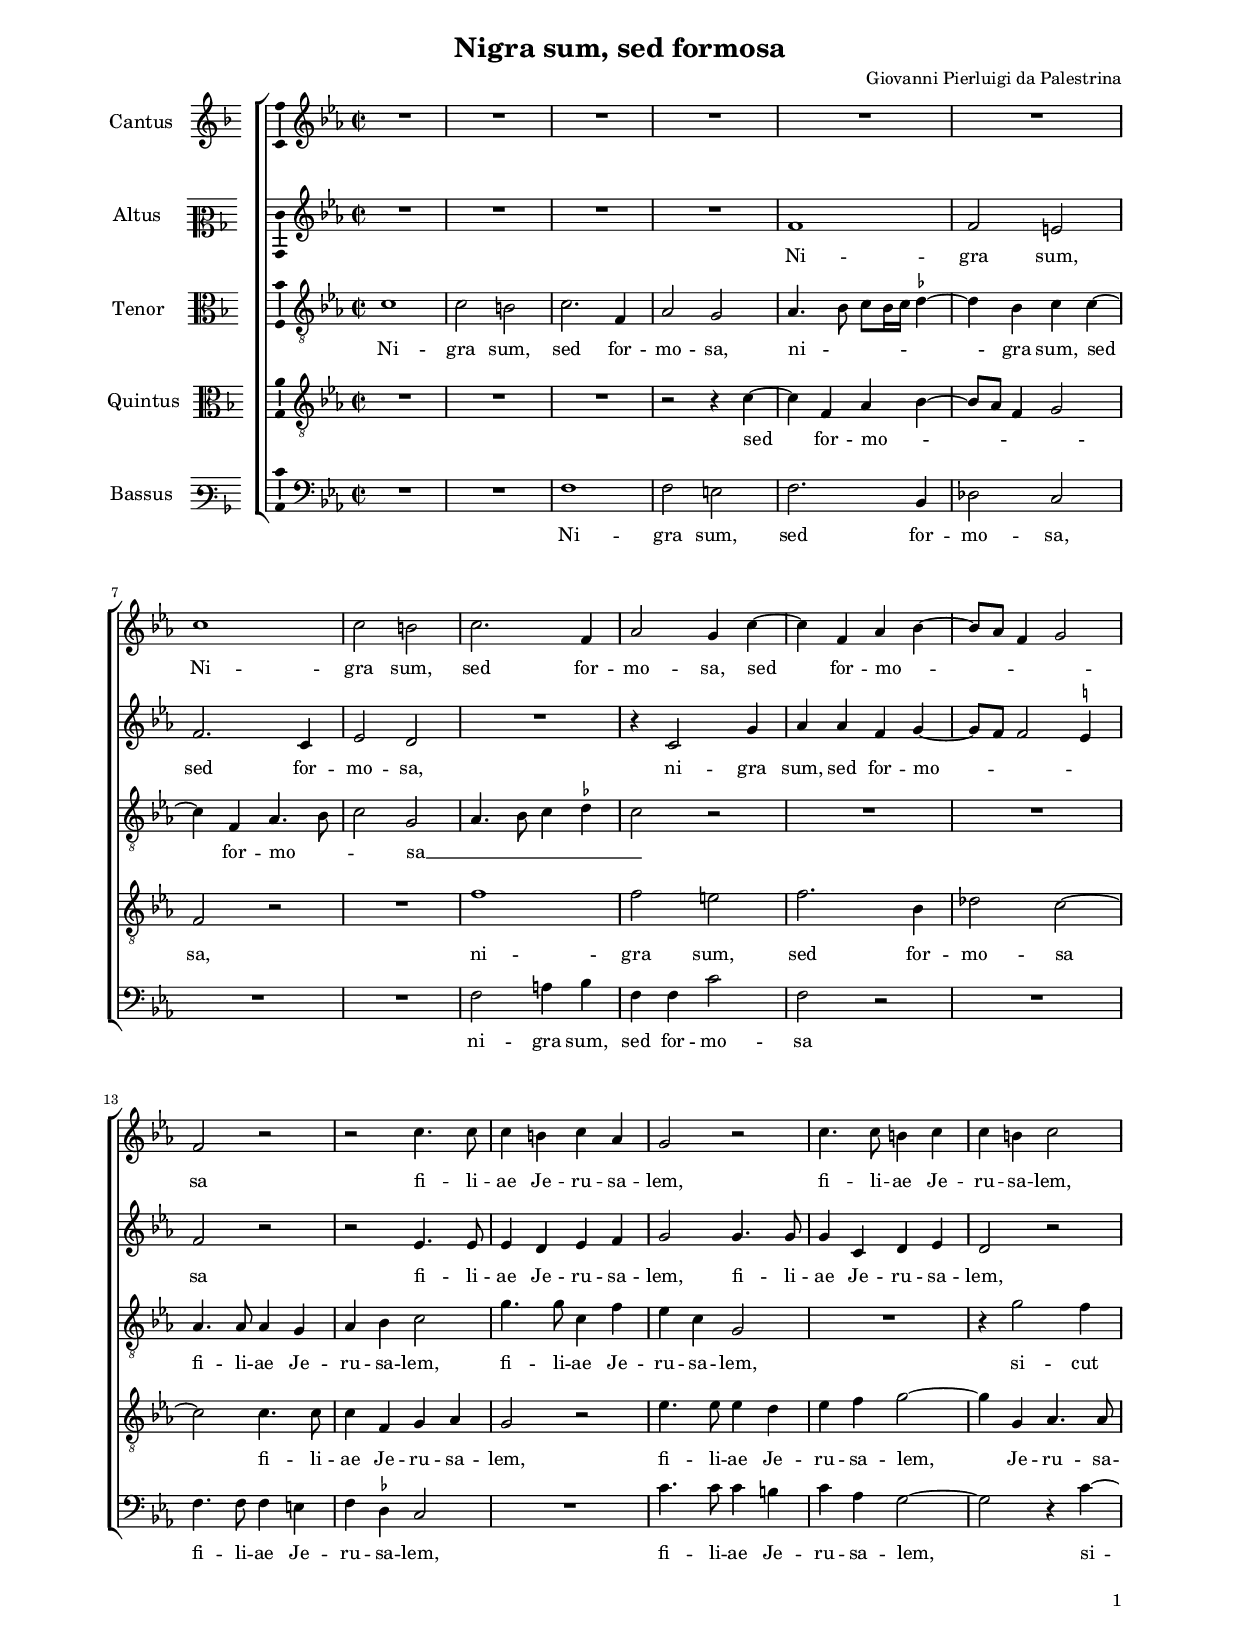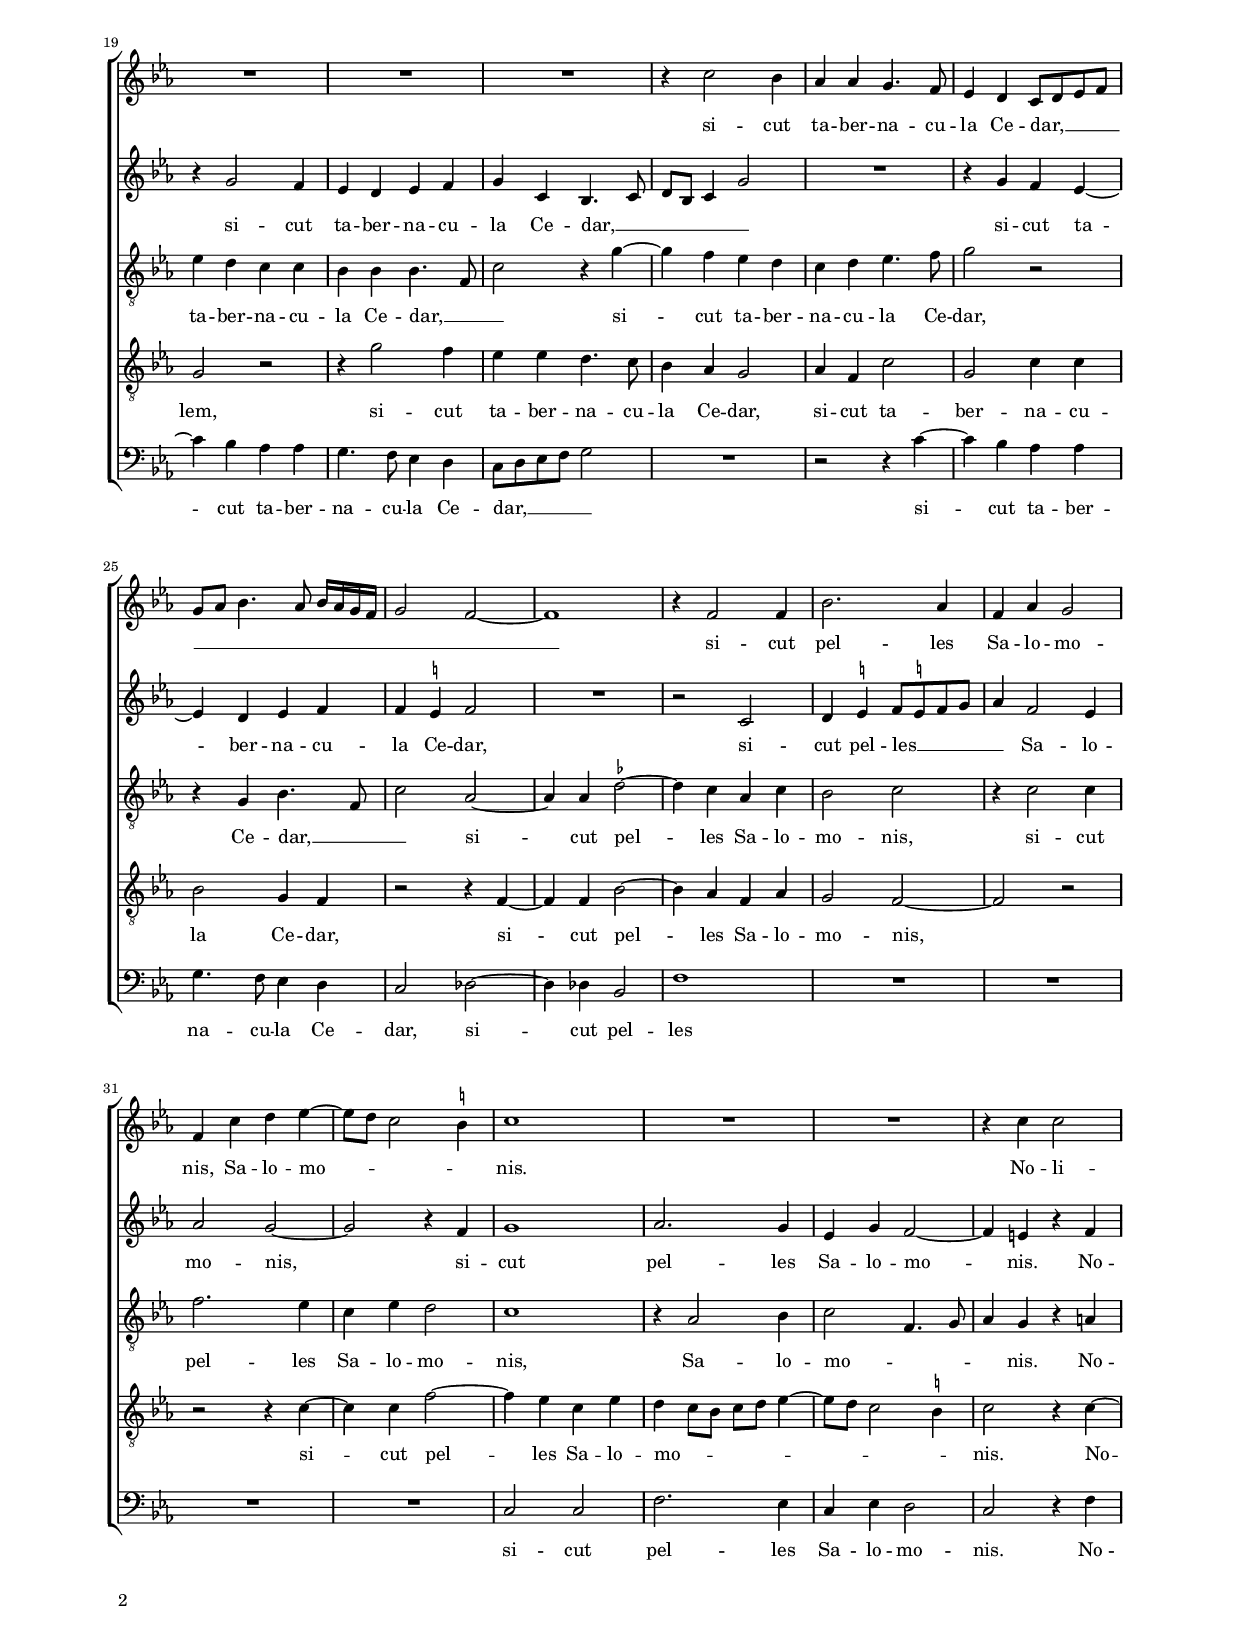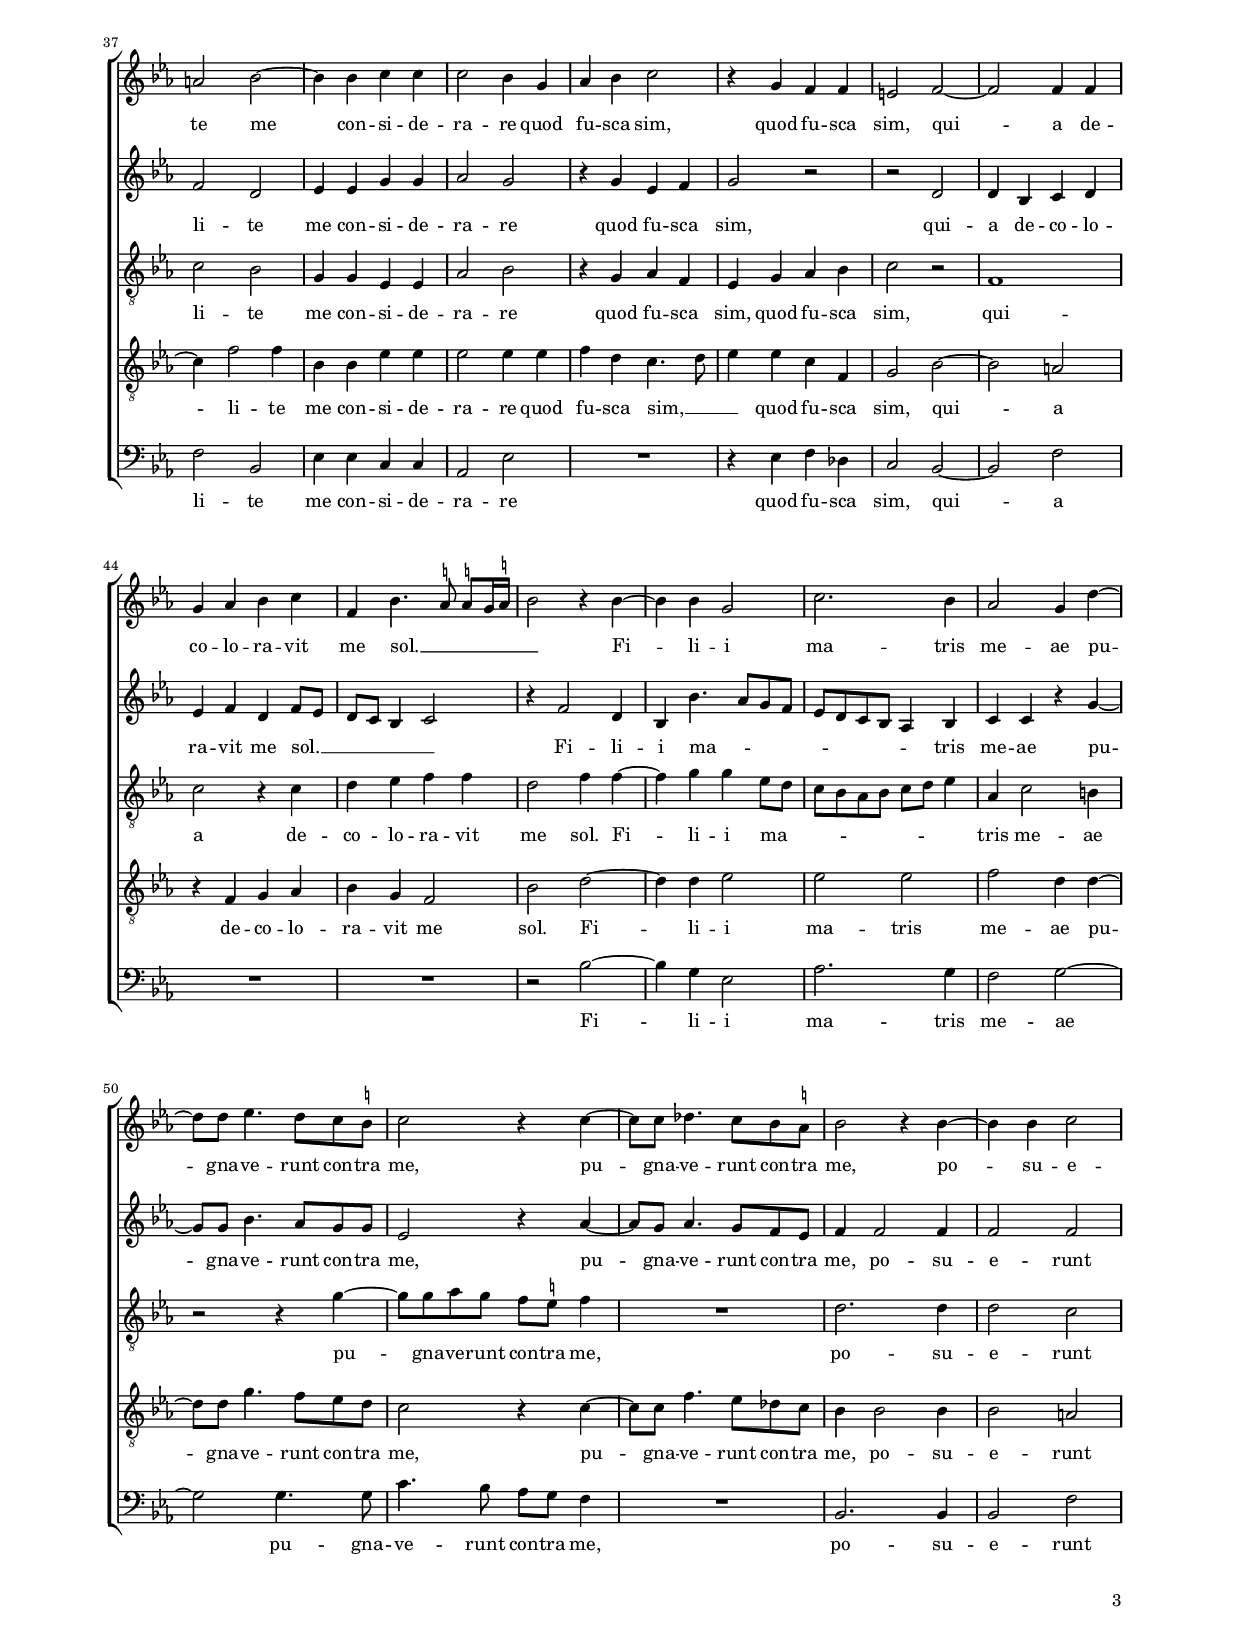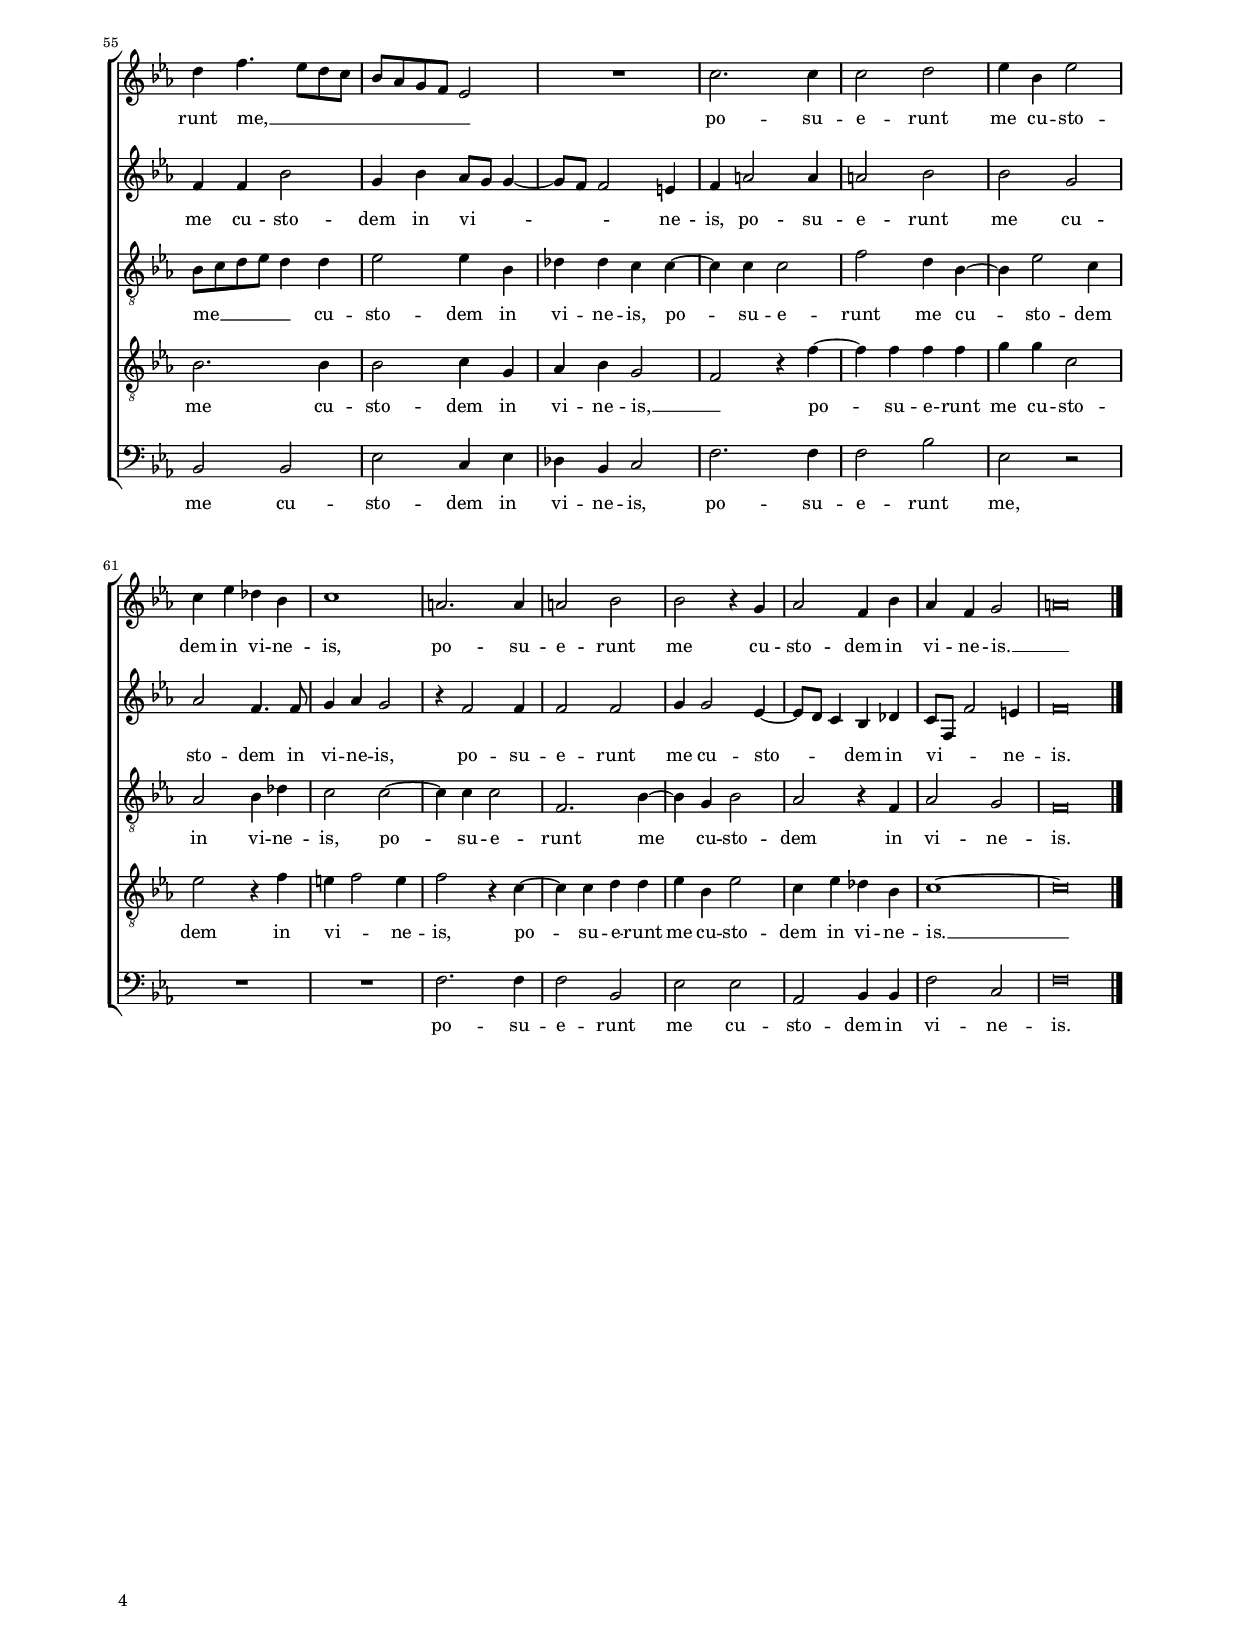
\header
{
  title="Nigra sum, sed formosa"
  composer="Giovanni Pierluigi da Palestrina"
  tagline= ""
}

\version "2.24.1"
\language deutsch
#(set-global-staff-size 15)
% #(set-default-paper-size "letter")
#(ly:set-option 'point-and-click #f)


\paper
	{
	top-margin = 1.8 \cm
	bottom-margin = 1.2 \cm
	left-margin = 2 \cm
	right-margin = 2 \cm
	ragged-bottom = ##f
	ragged-last-bottom = ##t
	print-page-number = ##f
	system-system-spacing = #'((basic-distance . 17) (minimum-distance . 14) (padding . 5) (strechability . 150))
	oddFooterMarkup=\markup   \fill-line { "" \fromproperty #'page:page-number-string }
	evenFooterMarkup=\markup  \fill-line { \fromproperty #'page:page-number-string "" }
	last-bottom-spacing = #'((basic-distance . 12) (minimum-distance . 7) (padding . 4))
%	systems-per-page = 3
%       page-count = 3
%	min-systems-per-page = 3
%	markup-system-spacing.basic-distance = #12
%	print-all-headers = ##t
%	print-first-page-number = ##t
%	first-page-number = 1
	}

	
global = {
	\key f \major
	\time 2/2
	\set Score.tempoHideNote = ##t
	\tempo 4 = 95
	\skip 1*67
	\set Score.measureLength = #(ly:make-moment 2/1)
	\skip 1*2 \bar "|."
	}

	ficta = { \once \set suggestAccidentals = ##t }

	forget = #(define-music-function (music) (ly:music?) #{
		\accidentalStyle forget
		$music
		\accidentalStyle default
		#})


incipitcantus = \markup { \score {
	{
	\set Staff.instrumentName = \markup { \fontsize #1 "Cantus" }
	\key f \major
	\clef violin
	s4 \bar ""
	}
	\layout  {
	raggedright = ##t
	indent = 1.6 \cm
	line-width = 2.2\cm
	\context { \Staff \remove Time_signature_engraver }
	\override Staff.Clef.Y-extent = #'(0 . 0)
	}} \hspace #1 }

      
incipitaltus = \markup { \score {
	{
	\set Staff.instrumentName = \markup { \fontsize #1 "Altus" }
	\key f \major
	\clef mezzosoprano
	s4 \bar ""
	}
	\layout  {
	raggedright = ##t
	indent = 1.6 \cm
	line-width = 2.2\cm
	\context { \Staff \remove Time_signature_engraver }
	\override Staff.Clef.Y-extent = #'(0 . 0)
	}} \hspace #1 }


incipittenor = \markup { \score {
	{
	\set Staff.instrumentName = \markup { \fontsize #1 "Tenor" }
	\key f \major
	\clef alto
	s4 \bar ""
	}
	\layout  {
	raggedright = ##t
	indent = 1.6 \cm
	line-width = 2.2\cm
	\context { \Staff \remove Time_signature_engraver }
	\override Staff.Clef.Y-extent = #'(0 . 0)
	}} \hspace #1 }
      
      
incipitquintus = \markup { \score {
	{
	\set Staff.instrumentName = \markup { \fontsize #1 "Quintus" }
	\key f \major
	\clef alto
	s4 \bar ""
	}
	\layout  {
	raggedright = ##t
	indent = 1.6 \cm
	line-width = 2.2\cm
	\context { \Staff \remove Time_signature_engraver }
	\override Staff.Clef.Y-extent = #'(0 . 0)
	}} \hspace #1 }
      
      
incipitbassus = \markup { \score {
	{
	\set Staff.instrumentName = \markup { \fontsize #1 "Bassus" }
	\key f \major
	\clef varbaritone
	s4 \bar ""
	}
	\layout  {
	raggedright = ##t
	indent = 1.6 \cm
	line-width = 2.2\cm
	\context { \Staff \remove Time_signature_engraver }
	\override Staff.Clef.Y-extent = #'(0 . 0)
	}} \hspace #1 }


cantus =  \relative c''
	{
	R1
	R1
	R1
	R1
%5
	R1 |
	R1 \break \noPageBreak
	d1
	d2 cis
	d2. g,4
%10
	b2 a4 d~ |
	d4 g, b c~
	c8 b g4 a2 \break \noPageBreak
	g2 r
	r2 d'4. d8
%15
	d4 cis d b |
	a2 r
	d4. d8 cis4 d
	d4 cis d2 \pageBreak
	R1
%20
	R1 |
	R1
	r4 d2 c4
	b4 b a4. g8
	f4 e d8 e f g \break \noPageBreak
%25
	a8 b c4. b8 c16[ b a g] |
	a2 g~
	g1
	r4 g2 g4
	c2. b4
%30
	g4 b a2 | \break \noPageBreak
	g4 d' e f~
	f8 e d2 \ficta cis4
	d1
	R1
%35
	R1 |
	r4 d d2 \pageBreak
	h2 c~
	c4 c d d
	d2 c4 a
%40
	b4 c d2 |
	r4 a g g
	fis2 g~
	g2 g4 g \break \noPageBreak
	a4 b c d
%45
	g,4 c4. \ficta h8 \ficta h!8[ a16 \ficta h!] |
	c2 r4 c~
	c4 c a2
	d2. c4
	b2 a4 e'~ \break \noPageBreak
%50
	e8 e f4. e8 d \ficta cis |
	d2 r4 d~
	d8 d es4. d8 c \ficta h
	c2 r4 c~
	c4 c d2 \pageBreak
%55
	e4 g4. f8 e d |
	c8 b a g f2
	R1
	d'2. d4
	d2 e
%60
	f4 c f2 | \break \noPageBreak
	d4 f es c
	d1
	h2. h4
	h2 c
%65
	c2 r4 a |
	b2 g4 c
	b4 g a2
	h\breve |
	}


altus =  \relative c'
	{
	R1
	R1
	R1
	R1
%5
	g'1 |
	g2 fis
	g2. d4
	f2 e
	R1
%10
	r4 d2 a'4 |
	b4 b g a~
	a8 g g2 \ficta fis4
	g2 r
	r2 f4. f8
%15
	f4 e f g |
	a2 a4. a8
	a4 d, e f
	e2 r
	r4 a2 g4
%20
	f4 e f g |
	a4 d, c4. d8
	e8 c d4 a'2
	R1
	r4 a g f~
%25
	f4 e f g |
	g4 \ficta fis g2
	R1
	r2 d
	e4 \ficta fis g8 \ficta fis! g a
%30
	b4 g2 f4 |
	b2 a~
	a2 r4 g
	a1
	b2. a4
%35
	f4 a g2~ |
	g4 fis r g
	g2 e
	f4 f a a
	b2 a
	r4 a f g
%40
	a2 r |
	r2 e
	e4 c d e
	f4 g e g8 f
	e8 d c4 d2
%45
	r4 g2 e4 |
	c4 c'4. b8 a g
	f8 e d c b4 c
	d4 d r a'~
	a8 a c4. b8 a a
%50
	f2 r4 b~ |
	b8 a b4. a8 g f
	g4 g2 g4
	g2 g
	g4 g c2
%55
	a4 c b8 a a4~ |
	a8 g g2 fis4
	g4 h2 h4
	h2 c
	c2 a
%60
	b2 g4. g8 |
	a4 b a2
	r4 g2 g4
	g2 g
	a4 a2 f4~
%65
	f8 e d4 c es |
	d8 g, g'2 fis4
	g\breve |
	}


tenor =  \relative c'
	{
	d1
	d2 cis
	d2. g,4
	b2 a
%5
	b4. c8 d8[ c16 d] \ficta es4~
	\ficta es4 c d d~
	d4 g, b4. c8
	d2 a
	b4. c8 d4 \ficta es
%10
	d2 r |
	R1
	R1
	b4. b8 b4 a
	b4 c d2
%15
	a'4. a8 d,4 g |
	f4 d a2
	R1
	r4 a'2 g4
	f4 e d d
%20
	c4 c c4. g8 |
	d'2 r4 a'~
	a4 g f e
	d4 e f4. g8
	a2 r
%25
	r4 a, c4. g8 |
	d'2 b~
	b4 b \ficta es2~
	\ficta es4 d b d
	c2 d
%30
	r4 d2 d4 |
	g2. f4
	d4 f e2
	d1
	r4 b2 c4
%35
	d2 g,4. a8 |
	b4 a r h
	d2 c
	a4 a f f
	b2 c
%40
	r4 a b g |
	f4 a b c
	d2 r
	g,1
	d'2 r4 d
%45
	e4 f g g |
	e2 g4 g~
	g4 a a f8 e
	d8 c b c d e f4
	b,4 d2 cis4
%50
	r2 r4 a'~ |
	a8 a b a g \ficta fis g4
	R1
	e2. e4
	e2 d
%55
	c8 d e f e4 e |
	f2 f4 c
	es4 es d d~
	d4 d d2
	g2 e4 c~
%60
	c4 f2 d4 |
	b2 c4 es
	d2 d~
	d4 d d2
	g,2. c4~
%65
	c4 a c2 |
	b2 r4 g
	b2 a
	g\breve |
	}


quintus  =  \relative c'
	{
	R1
	R1
	R1
	r2 r4 d~
%5
	d4 g, b c~ |
	c8 b g4 a2
	g2 r
	R1
	g'1
%10
	g2 fis |
	g2. c,4
	es2 d~
	d2 d4. d8
	d4 g, a b
%15
	a2 r |
	f'4. f8 f4 e
	f4 g a2~
	a4 a, b4. b8
	a2 r
%20
	r4 a'2 g4 |
	f4 f e4. d8
	c4 b a2
	b4 g d'2
	a2 d4 d
%25
	c2 a4 g |
	r2 r4 g~
	g4 g c2~
	c4 b g b
	a2 g~
%30
	g2 r |
	r2 r4 d'~
	d4 d g2~
	g4 f d f
	e4 d8 c d e f4~
%35
	f8 e d2 \ficta cis4 |
	d2 r4 d~
	d4 g2 g4
	c,4 c f f
	f2 f4 f
%40
	g4 e d4. e8 |
	f4 f d g,
	a2 c~
	c2 h
	r4 g a b
%45
	c4 a g2 |
	c2 e~
	e4 e f2
	f2 f
	g2 e4 e~
%50
	e8 e a4. g8 f e |
	d2 r4 d~
	d8 d g4. f8 es d
	c4 c2 c4
	c2 h
%55
	c2. c4 |
	c2 d4 a
	b4 c a2
	g2 r4 g'~
	g4 g g g
%60
	a4 a d,2 |
	f2 r4 g
	fis4 g2 fis4
	g2 r4 d~
	d4 d e e
%65
	f4 c f2 |
	d4 f es c
	d1~
	d\breve |
	}


bassus  =  \relative c
	{
	R1
	R1
	g'1
	g2 fis
%5
	g2. c,4 |
	es2 d
	R1
	R1
	g2 h4 c
%10
	g4 g d'2 |
	g,2 r
	R1
	g4. g8 g4 fis
	g4 \ficta es d2
%15
	R1 |
	d'4. d8 d4 cis
	d4 b a2~
	a2 r4 d~
	d4 c b b
%20
	a4. g8 f4 e |
	d8 e f g a2
	R1
	r2 r4 d~
	d4 c b b
%25
	a4. g8 f4 e |
	d2 es~
	es4 es c2
	g'1
	R1
%30
	R1 |
	R1
	R1
	d2 d
	g2. f4
%35
	d4 f e2 |
	d2 r4 g
	g2 c,
	f4 f d d
	b2 f'
%40
	R1 |
	r4 f g es
	d2 c~
	c2 g'
	R1
%45
	R1 |
	r2 c~
	c4 a f2
	b2. a4
	g2 a~
%50
	a2 a4. a8 |
	d4. c8 b a g4
	R1
	c,2. c4
	c2 g'
%55
	c,2 c |
	f2 d4 f
	es4 c d2
	g2. g4
	g2 c
%60
	f,2 r |
	R1
	R1
	g2. g4
	g2 c,
%65
	f2 f |
	b,2 c4 c
	g'2 d
	g\breve |
	}


lyricscantus = \lyricmode {
	Ni -- gra sum, sed for -- mo -- sa,
	sed for -- mo -- _ _ _ _ sa
	fi -- li -- ae Je -- ru -- sa -- lem,
	fi -- li -- ae Je -- ru -- sa -- lem,
	si -- cut ta -- ber -- na -- cu -- la Ce -- dar, __ _ _ _ _ _ _ _ _ _ _ _ _ _ 
	si -- cut pel -- les Sa -- lo -- mo -- nis,
	Sa -- lo -- mo -- _ _ _ nis.
	No -- li -- te me con -- si -- de -- ra -- re 
	quod fu -- sca sim,
	quod fu -- sca sim,
	qui -- a de -- co -- lo -- ra -- vit me sol. __ _ _ _ _ _
	Fi -- li -- i ma -- tris me -- ae 
	pu -- gna -- ve -- runt con -- tra me,
	pu -- gna -- ve -- runt con -- tra me,
	po -- su -- e -- runt me, __ _ _ _ _ _ _ _ _
	po -- su -- e -- runt me cu -- sto -- dem in vi -- ne -- is,
	po -- su -- e -- runt me cu -- sto -- dem in vi -- ne -- is. __ _
	}


lyricsaltus = \lyricmode {
	Ni -- gra sum, sed for -- mo -- sa,
	ni -- gra sum, sed for -- mo -- _ _ _ sa
	fi -- li -- ae Je -- ru -- sa -- lem,
	fi -- li -- ae Je -- ru -- sa -- lem,
	si -- cut ta -- ber -- na -- cu -- la Ce -- dar, __ _ _ _ _ _
	si -- cut ta -- ber -- na -- cu -- la Ce -- dar,
	si -- cut pel -- les __ _ _ _ _ Sa -- lo -- mo -- nis,
	si -- cut pel -- les Sa -- lo -- mo -- nis.
	No -- li -- te me con -- si -- de -- ra -- re 
	quod fu -- sca sim,
	qui -- a de -- co -- lo -- ra -- vit me sol. __ _ _ _ _ _
	Fi -- li -- i ma -- _ _ _ _ _ _ _ _ tris me -- ae 
	pu -- gna -- ve -- runt con -- tra me,
	pu -- gna -- ve -- runt con -- tra me,
	po -- su -- e -- runt me cu -- sto -- dem in vi -- _ _ _ _ ne -- is,
	po -- su -- e -- runt me cu -- sto -- dem in vi -- ne -- is,
	po -- su -- e -- runt me cu -- sto -- _ _ dem in vi -- _ _ ne -- is.
	}


lyricstenor = \lyricmode {
	Ni -- gra sum, sed for -- mo -- sa,
	ni -- _ _ _ _ _ gra sum, sed for -- mo -- _ _ sa __ _ _ _ _ _
	fi -- li -- ae Je -- ru -- sa -- lem,
	fi -- li -- ae Je -- ru -- sa -- lem,
	si -- cut ta -- ber -- na -- cu -- la Ce -- dar, __ _ _
	si -- cut ta -- ber -- na -- cu -- la Ce -- dar,
	Ce -- dar, __ _ _ 
	si -- cut pel -- les Sa -- lo -- mo -- nis,
	si -- cut pel -- les Sa -- lo -- mo -- nis,
	Sa -- lo -- mo -- _ _ _ nis.
	No -- li -- te me con -- si -- de -- ra -- re 
	quod fu -- sca sim,
	quod fu -- sca sim,
	qui -- a de -- co -- lo -- ra -- vit me sol.
	Fi -- li -- i ma -- _ _ _ _ _ _ _ _ tris me -- ae 
	pu -- gna -- ve -- runt con -- tra me,
	po -- su -- e -- runt me __ _ _ _ _ cu -- sto -- dem in vi -- ne -- is,
	po -- su -- e -- runt me cu -- sto -- dem in vi -- ne -- is,
	po -- su -- e -- runt me cu -- sto -- dem in vi -- ne -- is.
	}


lyricsquintus = \lyricmode {
	sed for -- mo -- _ _ _ _ sa,
	ni -- gra sum, sed for -- mo -- sa
	fi -- li -- ae Je -- ru -- sa -- lem,
	fi -- li -- ae Je -- ru -- sa -- lem,
	Je -- ru -- sa -- lem,
	si -- cut ta -- ber -- na -- cu -- la Ce -- dar,
	si -- cut ta -- ber -- na -- cu -- la Ce -- dar,
	si -- cut pel -- les Sa -- lo -- mo -- nis,
	si -- cut pel -- les Sa -- lo -- mo -- _ _ _ _ _ _ _ _ nis.
	No -- li -- te me con -- si -- de -- ra -- re 
	quod fu -- sca sim, __ _ _
	quod fu -- sca sim,
	qui -- a de -- co -- lo -- ra -- vit me sol.
	Fi -- li -- i ma -- tris me -- ae 
	pu -- gna -- ve -- runt con -- tra me,
	pu -- gna -- ve -- runt con -- tra me,
	po -- su -- e -- runt me cu -- sto -- dem in vi -- ne -- is, __ _
	po -- su -- e -- runt me cu -- sto -- dem in vi -- _ ne -- is,
	po -- su -- e -- runt me cu -- sto -- dem in vi -- ne -- is. __
	}


lyricsbassus = \lyricmode {
	Ni -- gra sum, sed for -- mo -- sa,
	ni -- gra sum, sed for -- mo -- sa
	fi -- li -- ae Je -- ru -- sa -- lem,
	fi -- li -- ae Je -- ru -- sa -- lem,
	si -- cut ta -- ber -- na -- cu -- la Ce -- dar, __ _ _ _ _
	si -- cut ta -- ber -- na -- cu -- la Ce -- dar,
	si -- cut pel -- les
	si -- cut pel -- les Sa -- lo -- mo -- nis.
	No -- li -- te me con -- si -- de -- ra -- re
	quod fu -- sca sim,
	qui -- a
	Fi -- li -- i ma -- tris me -- ae 
	pu -- gna -- ve -- runt con -- tra me,
	po -- su -- e -- runt me cu -- sto -- dem in vi -- ne -- is,
	po -- su -- e -- runt me,
	po -- su -- e -- runt me cu -- sto -- dem in vi -- ne -- is.
	}


\score
{  
	\transpose f es {
	\new ChoirStaff \with { \override StaffGrouper.staff-staff-spacing.basic-distance = #12 }
	<<

	\new Staff << \global
	\new Voice="v1" {
		\set Staff.instrumentName=\incipitcantus
%		\set Staff.instrumentName= "S"
		\set Staff.midiInstrument = "reed organ"
		\clef violin
		\cantus }
	\new Lyrics \lyricsto "v1" {\lyricscantus }
	>>


	\new Staff << \global
	\new Voice="v2" {
		\set Staff.instrumentName=\incipitaltus
%		\set Staff.instrumentName= "A"
		\set Staff.midiInstrument = "reed organ"
		\clef violin % "G_8"
		\altus}
	\new Lyrics \lyricsto "v2" {\lyricsaltus }
	>>


	\new Staff << \global
	\new Voice="v3" {
		\set Staff.instrumentName=\incipittenor
%		\set Staff.instrumentName= "T"
		\set Staff.midiInstrument = "reed organ"
		\clef "G_8"
		\tenor }
	\new Lyrics \lyricsto "v3" {\lyricstenor }
	>>


	\new Staff << \global
	\new Voice="v5" {
		\set Staff.instrumentName=\incipitquintus
%		\set Staff.instrumentName= "Q"
		\set Staff.midiInstrument = "reed organ"
		\clef "G_8"
		\quintus}
	\new Lyrics \lyricsto "v5" {\lyricsquintus }
	>>


	\new Staff << \global
	\new Voice="v4" {
		\set Staff.instrumentName=\incipitbassus
%		\set Staff.instrumentName= "B"
		\set Staff.midiInstrument = "reed organ"
		\clef bass 
		\bassus }
	\new Lyrics \lyricsto "v4" {\lyricsbassus}
	>>

	>>
	} % transpose

	\layout
	{
	indent = 2.5\cm
	\context { \Lyrics \override VerticalAxisGroup.nonstaff-relatedstaff-spacing.padding = #1.4 }
%	\context { \Lyrics \override LyricText.font-size = #1 }
	\context { \Staff \override TimeSignature.break-visibility = #end-of-line-invisible }
	\context { \Staff \consists Ambitus_engraver }
	\context { \Score \override BarNumber.padding = #2 }
	\context { \Voice \override NoteHead.style = #'baroque }
	}

\midi
	{
    	
	}

}


% EOF
